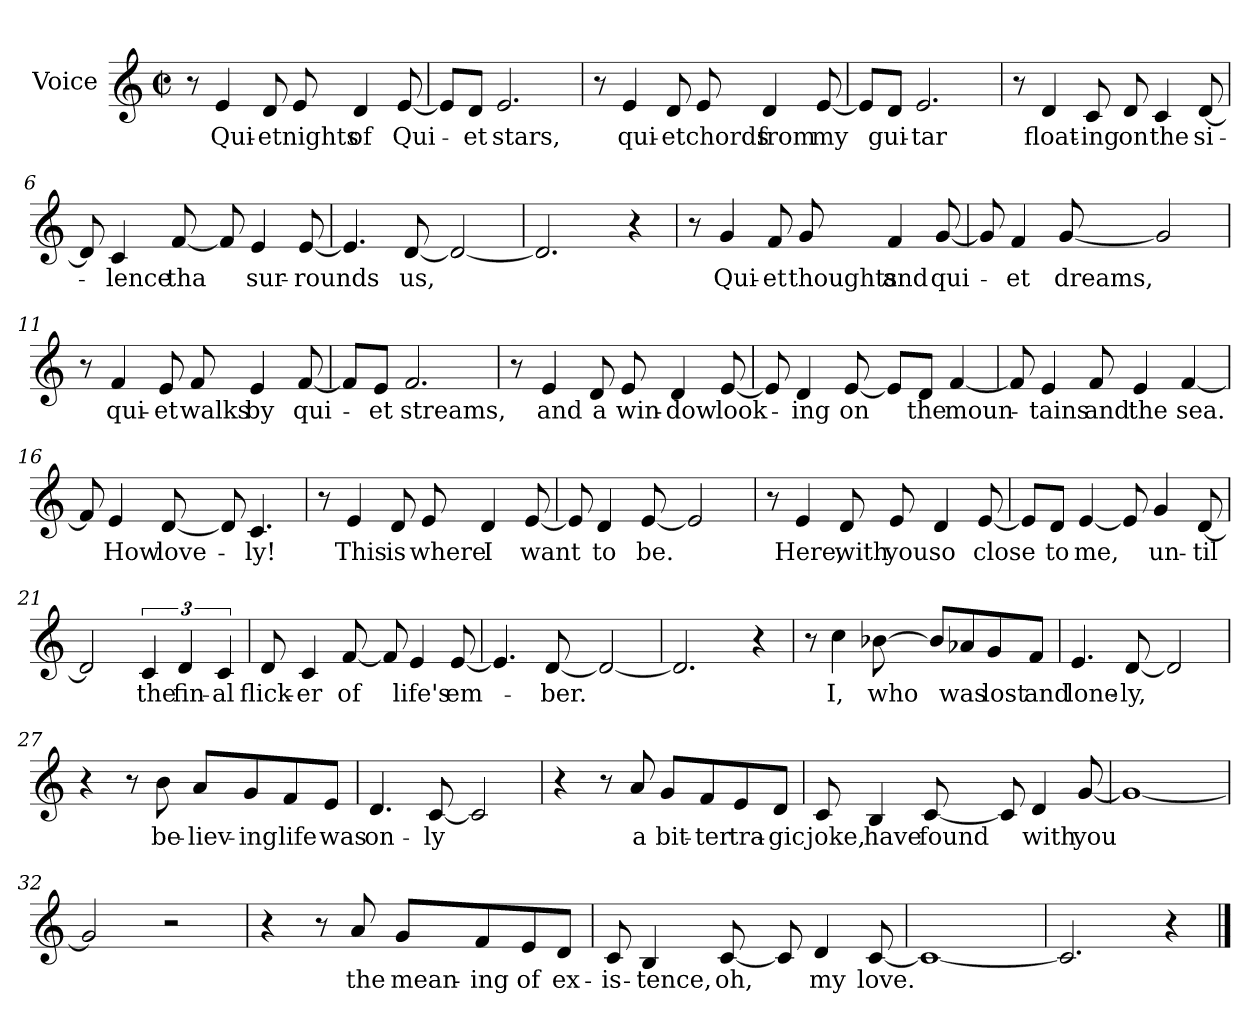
**kern	**text
*part1	*part1
*staff1	*staff1
*I"Voice	*
*I'Vo.	*
*clefG2	*
*k[]	*
*C:	*
*M2/2	*
*met(c|)	*
=1	=1
8r	.
4e/	Qui-
8d/	et
8e/	nights
4d/	of
[8e/	Qui-
=2	=2
8e/L]	.
8d/J	et
2.e/	stars,
=3	=3
8r	.
4e/	qui-
8d/	et
8e/	chords
4d/	from
[8e/	-my
=4	=4
8e/L]	.
8d/J	gui-
2.e/	tar
=5	=5
8r	.
4d/	float-
8c/	ing
8d/	on
4c/	the
[8d/	si-
!!LO:LB:g=z
=6	=6
8d/]	.
4c/	lence
[8f/	tha
8f/]	.
4e/	sur-
[8e/	rounds
=7	=7
4.e/]	.
[8d/	us,
2d/_	.
=8	=8
2.d/]	.
4r	.
=9	=9
8r	.
4g/	Qui-
8f/	et
8g/	thoughts
4f/	and
[8g/	qui-
=10	=10
8g/]	.
4f/	et
[8g/	dreams,
2g/]	.
!!LO:LB:g=z
=11	=11
8r	.
4f/	qui-
8e/	et
8f/	walks
4e/	by
[8f/	qui-
=12	=12
8f/L]	.
8e/J	et
2.f/	streams,
=13	=13
8r	.
4e/	and
8d/	a
8e/	win-
4d/	dow
[8e/	look-
=14	=14
8e/]	.
4d/	ing
[8e/	on
8e/L]	.
8d/J	the
[4f/	moun-
!!LO:LB:g=z
=15	=15
8f/]	.
4e/	tains
8f/	and
4e/	the
[4f/	sea.
=16	=16
8f/]	.
4e/	How
[8d/	love-
8d/]	.
4.c/	ly!
=17	=17
8r	.
4e/	This
8d/	is
8e/	where
4d/	I
[8e/	want
=18	=18
8e/]	.
4d/	to
[8e/	be.
2e/]	.
!!LO:LB:g=z
=19	=19
8r	.
4e/	Here,
8d/	with
8e/	you
4d/	so
[8e/	close
=20	=20
8e/L]	.
8d/J	to
[4e/	me,
8e/]	.
4g/	un-
[8d/	til
=21	=21
2d/]	.
6c/	the
6d/	fin-
6c/	al
=22	=22
8d/	flick-
4c/	er
[8f/	of
8f/]	.
4e/	life's
[8e/	em-
!!LO:LB:g=z
=23	=23
4.e/]	.
[8d/	ber.
2d/_	.
=24	=24
2.d/]	.
4r	.
=25	=25
8r	.
4cc\	I,
[8b-X\	who
8b-/L]	.
8a-X/	was
8g/	lost
8f/J	and
=26	=26
4.e/	lone-
[8d/	ly,
2d/]	.
=27	=27
4r	.
8r	.
8b\	be-
8a/L	liev-
8g/	ing
8f/	life
8e/J	was
!!LO:LB:g=z
=28	=28
4.d/	on-
[8c/	ly
2c/]	.
=29	=29
4r	.
8r	.
8a/	a
8g/L	bit-
8f/	ter
8e/	tra-
8d/J	gic
=30	=30
8c/	joke,
4B/	have
[8c/	found
8c/]	.
4d/	with
[8g/	you
=31	=31
1g_	.
=32	=32
2g/]	.
2r	.
!!LO:LB:g=z
=33	=33
4r	.
8r	.
8a/	the
8g/L	mean-
8f/	ing
8e/	of
8d/J	ex-
=34	=34
8c/	-is-
4B/	tence,
[8c/	oh,
8c/]	.
4d/	my
[8c/	love.
=35	=35
1c_	.
=36	=36
2.c/]	.
4r	.
==	==
*-	*-
